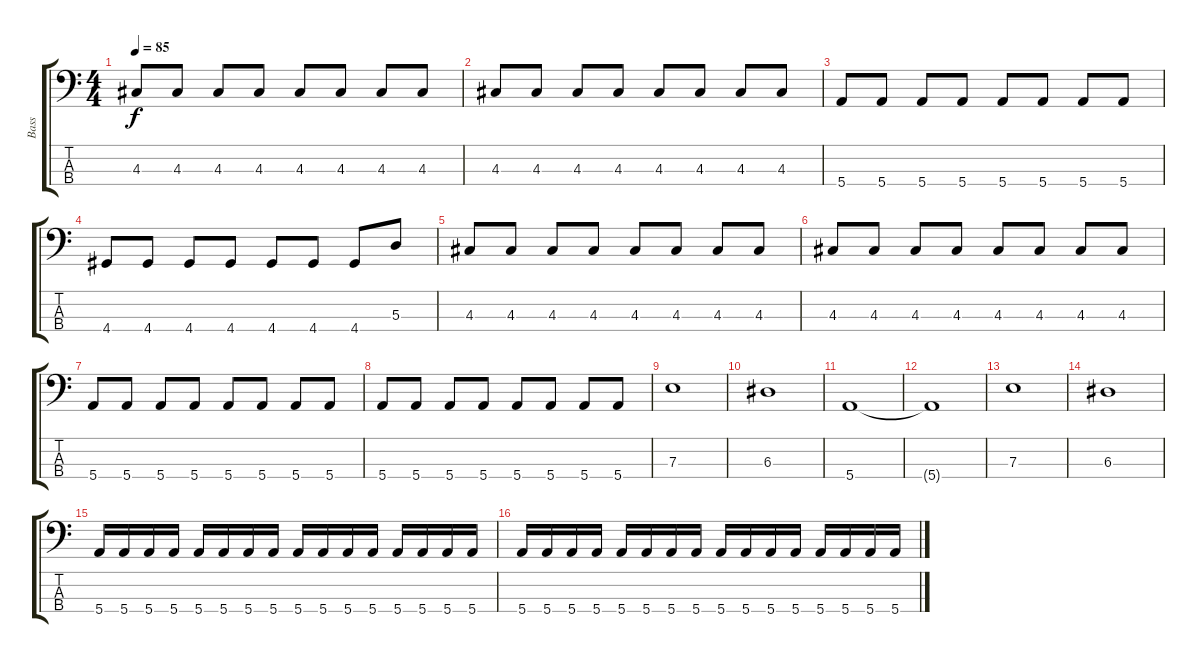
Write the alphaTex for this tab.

\track ("Bass" "Bass") {instrument electricbassfinger}
\staff {score tabs}
\tuning (G2 D2 A1 E1) {hide}
\ts (4 4)
\tempo 85
\clef f4
\ks c
4.3.8{dy f} 4.3.8 4.3.8 4.3.8 4.3.8 4.3.8 4.3.8 4.3.8 |
4.3.8 4.3.8 4.3.8 4.3.8 4.3.8 4.3.8 4.3.8 4.3.8 |
5.4.8 5.4.8 5.4.8 5.4.8 5.4.8 5.4.8 5.4.8 5.4.8 |
4.4.8 4.4.8 4.4.8 4.4.8 4.4.8 4.4.8 4.4.8 5.3.8 |
4.3.8 4.3.8 4.3.8 4.3.8 4.3.8 4.3.8 4.3.8 4.3.8 |
4.3.8 4.3.8 4.3.8 4.3.8 4.3.8 4.3.8 4.3.8 4.3.8 |
5.4.8 5.4.8 5.4.8 5.4.8 5.4.8 5.4.8 5.4.8 5.4.8 |
5.4.8 5.4.8 5.4.8 5.4.8 5.4.8 5.4.8 5.4.8 5.4.8 |
7.3.1 |
6.3.1 |
5.4.1 |
5.4{t}.1 |
7.3.1 |
6.3.1 |
5.4.16{volume 3} 5.4.16{volume 13} 5.4.16 5.4.16 5.4.16 5.4.16 5.4.16 5.4.16 5.4.16 5.4.16 5.4.16 5.4.16 5.4.16 5.4.16 5.4.16 5.4.16 |
5.4.16 5.4.16 5.4.16 5.4.16 5.4.16 5.4.16 5.4.16 5.4.16 5.4.16 5.4.16 5.4.16 5.4.16 5.4.16 5.4.16 5.4.16 5.4.16
